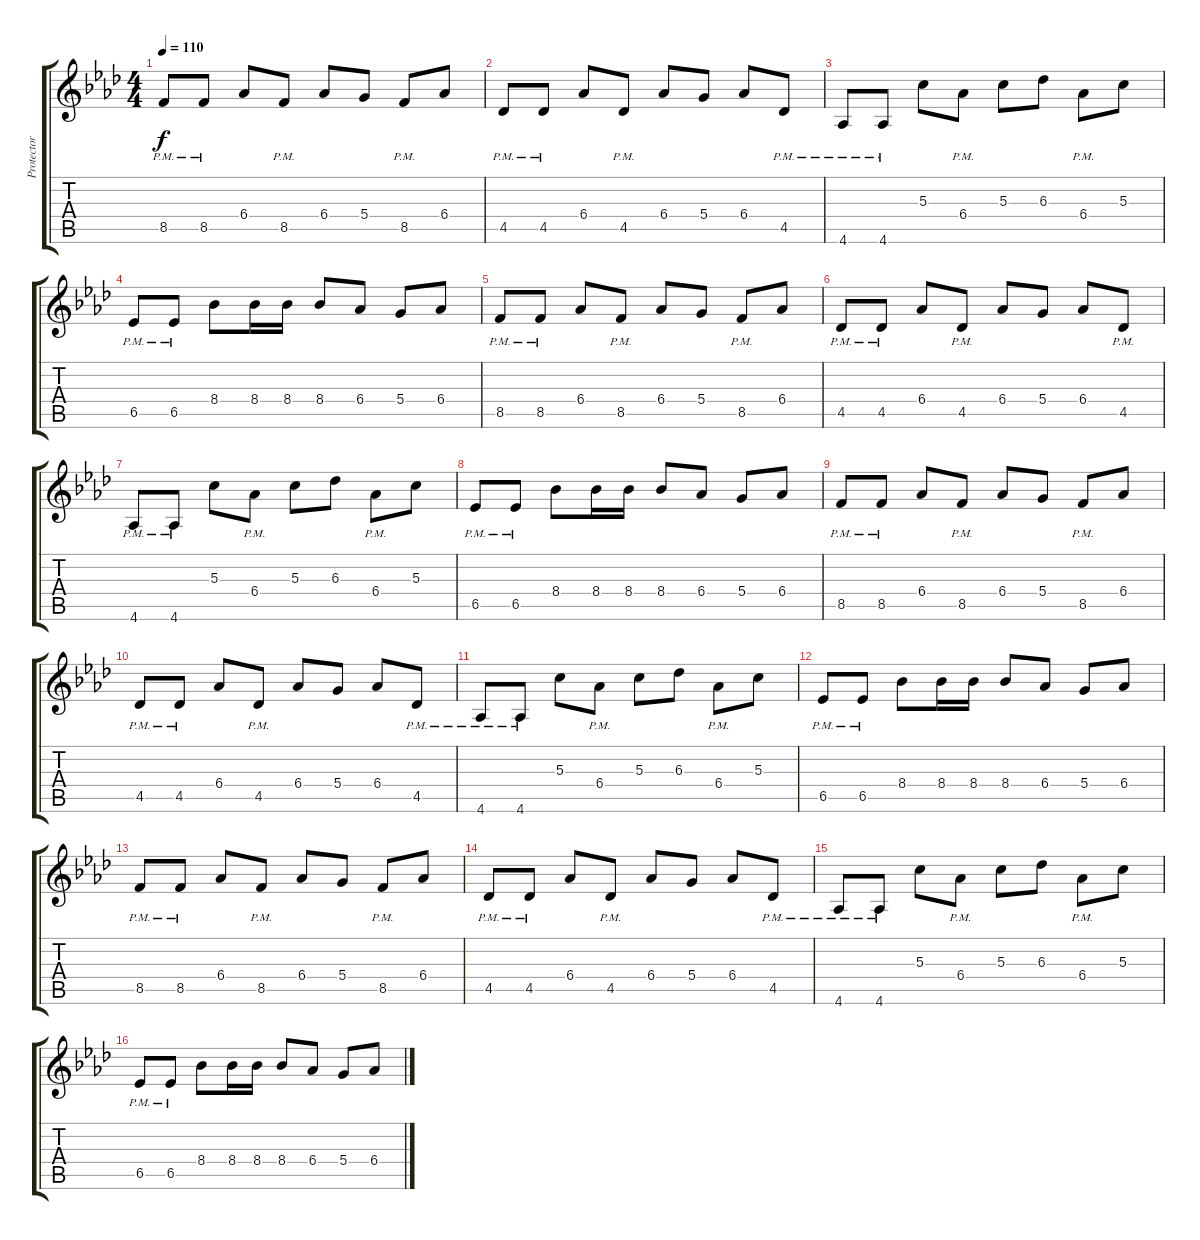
\track ("Protector" "Protector") {instrument overdrivenguitar}
\staff {score tabs}
\tuning (E4 B3 G3 D3 A2 E2) {hide}
\ts (4 4)
\tempo 110
\clef g2
\ks fminor
8.5{pm}.8{dy f volume 10} 8.5{pm}.8 6.4.8 8.5{pm}.8 6.4.8 5.4.8 8.5{pm}.8 6.4.8 |
4.5{pm}.8 4.5{pm}.8 6.4.8 4.5{pm}.8 6.4.8 5.4.8 6.4.8 4.5{pm}.8 |
4.6{pm}.8 4.6{pm}.8 5.3.8 6.4{pm}.8 5.3.8 6.3.8 6.4{pm}.8 5.3.8 |
6.5{pm}.8 6.5{pm}.8 8.4.8 8.4.16 8.4.16 8.4.8 6.4.8 5.4.8 6.4.8 |
8.5{pm}.8{volume 6} 8.5{pm}.8 6.4.8 8.5{pm}.8 6.4.8 5.4.8 8.5{pm}.8 6.4.8 |
4.5{pm}.8 4.5{pm}.8 6.4.8 4.5{pm}.8 6.4.8 5.4.8 6.4.8 4.5{pm}.8 |
4.6{pm}.8 4.6{pm}.8 5.3.8 6.4{pm}.8 5.3.8 6.3.8 6.4{pm}.8 5.3.8 |
6.5{pm}.8 6.5{pm}.8 8.4.8 8.4.16 8.4.16 8.4.8 6.4.8 5.4.8 6.4.8 |
8.5{pm}.8{volume 3} 8.5{pm}.8 6.4.8 8.5{pm}.8 6.4.8 5.4.8 8.5{pm}.8 6.4.8 |
4.5{pm}.8 4.5{pm}.8 6.4.8 4.5{pm}.8 6.4.8 5.4.8 6.4.8 4.5{pm}.8 |
4.6{pm}.8 4.6{pm}.8 5.3.8 6.4{pm}.8 5.3.8 6.3.8 6.4{pm}.8 5.3.8 |
6.5{pm}.8 6.5{pm}.8 8.4.8 8.4.16 8.4.16 8.4.8 6.4.8 5.4.8 6.4.8 |
8.5{pm}.8{volume 0} 8.5{pm}.8 6.4.8 8.5{pm}.8 6.4.8 5.4.8 8.5{pm}.8 6.4.8 |
4.5{pm}.8 4.5{pm}.8 6.4.8 4.5{pm}.8 6.4.8 5.4.8 6.4.8 4.5{pm}.8 |
4.6{pm}.8 4.6{pm}.8 5.3.8 6.4{pm}.8 5.3.8 6.3.8 6.4{pm}.8 5.3.8 |
6.5{pm}.8 6.5{pm}.8 8.4.8 8.4.16 8.4.16 8.4.8 6.4.8 5.4.8 6.4.8
